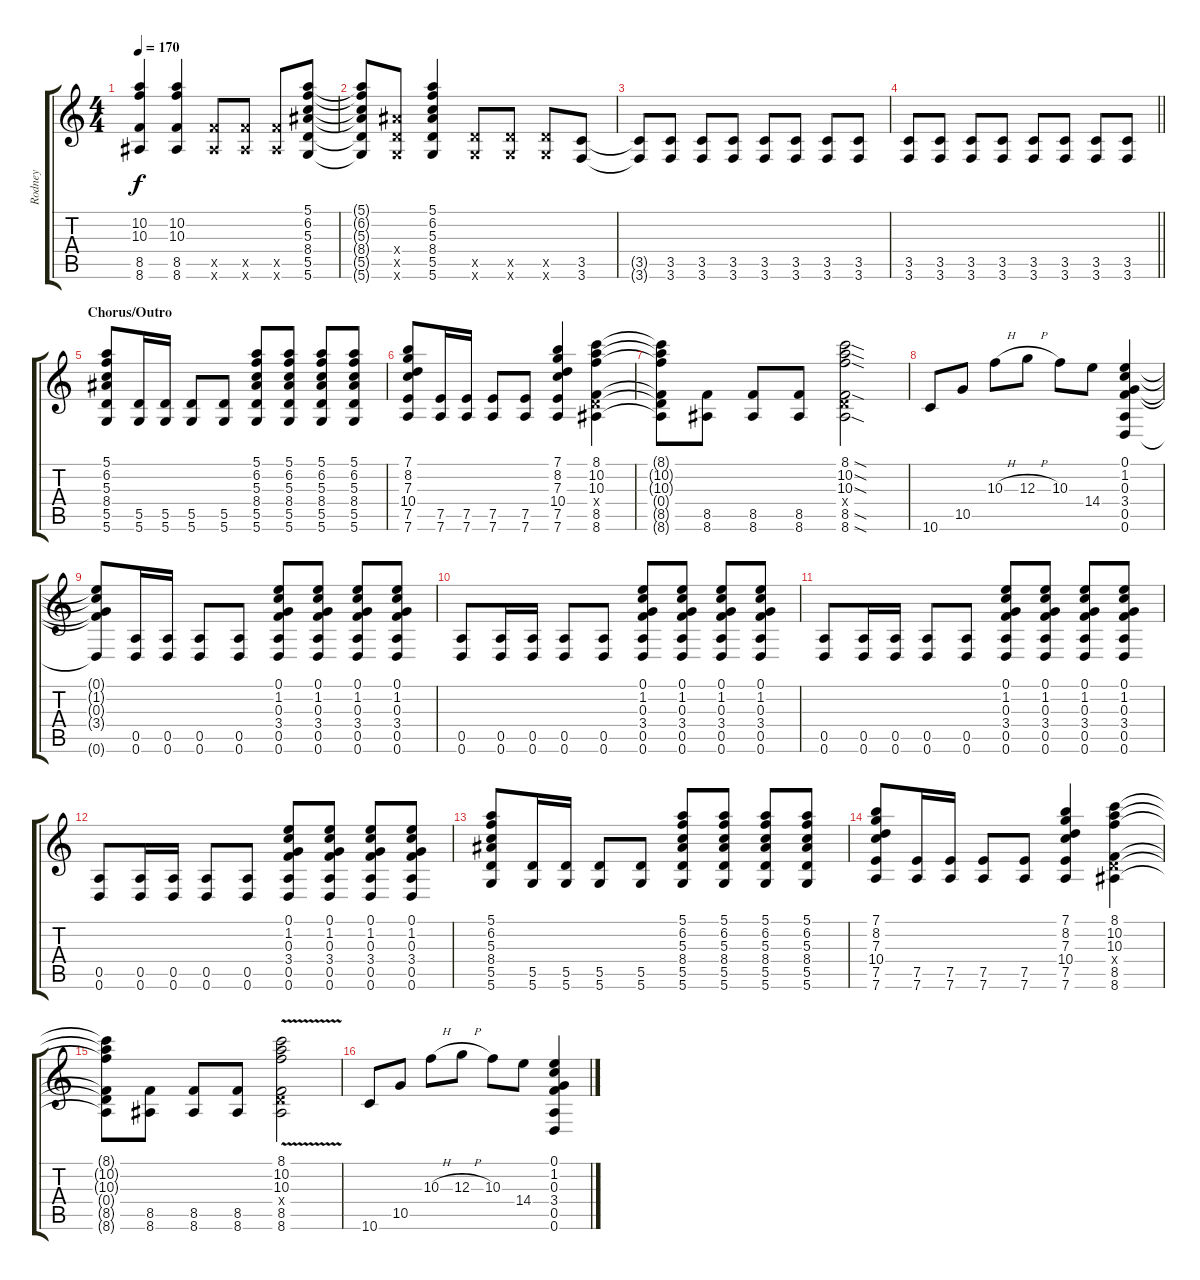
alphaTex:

\track ("Rodney" "Rodney") {instrument distortionguitar}
\staff {score tabs}
\tuning (E4 B3 G3 D3 A2 D2) {hide}
\ts (4 4)
\tempo 170
\clef g2
\ks c
(10.2 10.3 8.5 8.6).4{dy f} (10.2 10.3 8.5 8.6).4 (8.5{x} 8.6{x}).8 (8.5{x} 8.6{x}).8 (8.5{x} 8.6{x}).8 (5.1 6.2 5.3 8.4 5.5 5.6).8 |
(5.1{t} 6.2{t} 5.3{t} 8.4{t} 5.5{t} 5.6{t}).8 (8.4{x} 5.5{x} 5.6{x}).8 (5.1 6.2 5.3 8.4 5.5 5.6).4 (5.5{x} 5.6{x}).8 (5.5{x} 5.6{x}).8 (5.5{x} 5.6{x}).8 (3.5 3.6).8 |
(3.5{t} 3.6{t}).8 (3.5 3.6).8 (3.5 3.6).8 (3.5 3.6).8 (3.5 3.6).8 (3.5 3.6).8 (3.5 3.6).8 (3.5 3.6).8 |
\barLineRight lightlight
(3.5 3.6).8 (3.5 3.6).8 (3.5 3.6).8 (3.5 3.6).8 (3.5 3.6).8 (3.5 3.6).8 (3.5 3.6).8 (3.5 3.6).8 |
\section ("" "Chorus/Outro")
(5.1 6.2 5.3 8.4 5.5 5.6).8 (5.5 5.6).16 (5.5 5.6).16 (5.5 5.6).8 (5.5 5.6).8 (5.1 6.2 5.3 8.4 5.5 5.6).8 (5.1 6.2 5.3 8.4 5.5 5.6).8 (5.1 6.2 5.3 8.4 5.5 5.6).8 (5.1 6.2 5.3 8.4 5.5 5.6).8 |
(7.1 8.2 7.3 10.4 7.5 7.6).8 (7.5 7.6).16 (7.5 7.6).16 (7.5 7.6).8 (7.5 7.6).8 (7.1 8.2 7.3 10.4 7.5 7.6).4 (8.1 10.2 10.3 0.4{x} 8.5 8.6).4 |
(8.1{t} 10.2{t} 10.3{t} 0.4{t} 8.5{t} 8.6{t}).8 (8.5 8.6).8 (8.5 8.6).8 (8.5 8.6).8 (8.1{sod} 10.2{sod} 10.3{sod} 0.4{x} 8.5{sod} 8.6{sod}).2 |
10.6.8 10.5.8 10.3{h}.8 12.3{h}.8 10.3.8 14.4.8 (0.1 1.2 0.3 3.4 0.5 0.6).4 |
(0.1{t} 1.2{t} 0.3{t} 3.4{t} 0.6{t}).8 (0.5 0.6).16 (0.5 0.6).16 (0.5 0.6).8 (0.5 0.6).8 (0.1 1.2 0.3 3.4 0.5 0.6).8 (0.1 1.2 0.3 3.4 0.5 0.6).8 (0.1 1.2 0.3 3.4 0.5 0.6).8 (0.1 1.2 0.3 3.4 0.5 0.6).8 |
(0.5 0.6).8 (0.5 0.6).16 (0.5 0.6).16 (0.5 0.6).8 (0.5 0.6).8 (0.1 1.2 0.3 3.4 0.5 0.6).8 (0.1 1.2 0.3 3.4 0.5 0.6).8 (0.1 1.2 0.3 3.4 0.5 0.6).8 (0.1 1.2 0.3 3.4 0.5 0.6).8 |
(0.5 0.6).8 (0.5 0.6).16 (0.5 0.6).16 (0.5 0.6).8 (0.5 0.6).8 (0.1 1.2 0.3 3.4 0.5 0.6).8 (0.1 1.2 0.3 3.4 0.5 0.6).8 (0.1 1.2 0.3 3.4 0.5 0.6).8 (0.1 1.2 0.3 3.4 0.5 0.6).8 |
(0.5 0.6).8 (0.5 0.6).16 (0.5 0.6).16 (0.5 0.6).8 (0.5 0.6).8 (0.1 1.2 0.3 3.4 0.5 0.6).8 (0.1 1.2 0.3 3.4 0.5 0.6).8 (0.1 1.2 0.3 3.4 0.5 0.6).8 (0.1 1.2 0.3 3.4 0.5 0.6).8 |
(5.1 6.2 5.3 8.4 5.5 5.6).8 (5.5 5.6).16 (5.5 5.6).16 (5.5 5.6).8 (5.5 5.6).8 (5.1 6.2 5.3 8.4 5.5 5.6).8 (5.1 6.2 5.3 8.4 5.5 5.6).8 (5.1 6.2 5.3 8.4 5.5 5.6).8 (5.1 6.2 5.3 8.4 5.5 5.6).8 |
(7.1 8.2 7.3 10.4 7.5 7.6).8 (7.5 7.6).16 (7.5 7.6).16 (7.5 7.6).8 (7.5 7.6).8 (7.1 8.2 7.3 10.4 7.5 7.6).4 (8.1 10.2 10.3 0.4{x} 8.5 8.6).4 |
(8.1{t} 10.2{t} 10.3{t} 0.4{t} 8.5{t} 8.6{t}).8 (8.5 8.6).8 (8.5 8.6).8 (8.5 8.6).8 (8.1 10.2 10.3 0.4{x} 8.5 8.6{v}).2 |
10.6.8 10.5.8 10.3{h}.8 12.3{h}.8 10.3.8 14.4.8 (0.1 1.2 0.3 3.4 0.5 0.6).4
